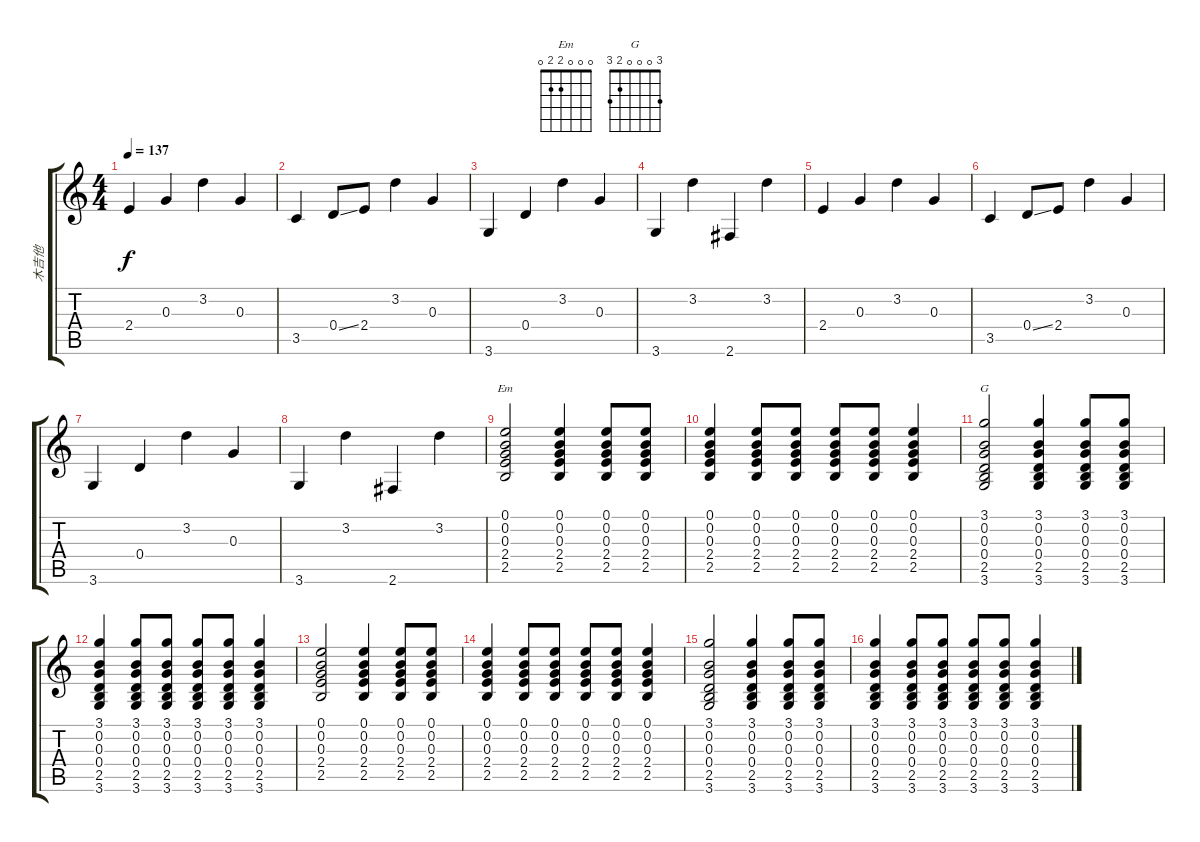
\track ("木吉他" "木吉他") {instrument acousticguitarsteel}
\staff {score tabs}
\tuning (E4 B3 G3 D3 A2 E2) {hide}
\chord ("Em" 0 0 0 2 2 0)
\chord ("G" 3 0 0 0 2 3)
\ts (4 4)
\tempo 137
\clef g2
\ks c
2.4.4{dy f instrument acousticguitarsteel} 0.3.4 3.2.4 0.3.4 |
3.5.4 0.4{ss}.8 2.4.8 3.2.4 0.3.4 |
3.6.4 0.4.4 3.2.4 0.3.4 |
3.6.4 3.2.4 2.6.4 3.2.4 |
2.4.4 0.3.4 3.2.4 0.3.4 |
3.5.4 0.4{ss}.8 2.4.8 3.2.4 0.3.4 |
3.6.4 0.4.4 3.2.4 0.3.4 |
3.6.4 3.2.4 2.6.4 3.2.4 |
(0.1 0.2 0.3 2.4 2.5).2{ch "Em" volume 9} (0.1 0.2 0.3 2.4 2.5).4 (0.1 0.2 0.3 2.4 2.5).8 (0.1 0.2 0.3 2.4 2.5).8 |
(0.1 0.2 0.3 2.4 2.5).4 (0.1 0.2 0.3 2.4 2.5).8 (0.1 0.2 0.3 2.4 2.5).8 (0.1 0.2 0.3 2.4 2.5).8 (0.1 0.2 0.3 2.4 2.5).8 (0.1 0.2 0.3 2.4 2.5).4 |
(3.1 0.2 0.3 0.4 2.5 3.6).2{ch "G"} (3.1 0.2 0.3 0.4 2.5 3.6).4 (3.1 0.2 0.3 0.4 2.5 3.6).8 (3.1 0.2 0.3 0.4 2.5 3.6).8 |
(3.1 0.2 0.3 0.4 2.5 3.6).4 (3.1 0.2 0.3 0.4 2.5 3.6).8 (3.1 0.2 0.3 0.4 2.5 3.6).8 (3.1 0.2 0.3 0.4 2.5 3.6).8 (3.1 0.2 0.3 0.4 2.5 3.6).8 (3.1 0.2 0.3 0.4 2.5 3.6).4 |
(0.1 0.2 0.3 2.4 2.5).2 (0.1 0.2 0.3 2.4 2.5).4 (0.1 0.2 0.3 2.4 2.5).8 (0.1 0.2 0.3 2.4 2.5).8 |
(0.1 0.2 0.3 2.4 2.5).4 (0.1 0.2 0.3 2.4 2.5).8 (0.1 0.2 0.3 2.4 2.5).8 (0.1 0.2 0.3 2.4 2.5).8 (0.1 0.2 0.3 2.4 2.5).8 (0.1 0.2 0.3 2.4 2.5).4 |
(3.1 0.2 0.3 0.4 2.5 3.6).2 (3.1 0.2 0.3 0.4 2.5 3.6).4 (3.1 0.2 0.3 0.4 2.5 3.6).8 (3.1 0.2 0.3 0.4 2.5 3.6).8 |
(3.1 0.2 0.3 0.4 2.5 3.6).4 (3.1 0.2 0.3 0.4 2.5 3.6).8 (3.1 0.2 0.3 0.4 2.5 3.6).8 (3.1 0.2 0.3 0.4 2.5 3.6).8 (3.1 0.2 0.3 0.4 2.5 3.6).8 (3.1 0.2 0.3 0.4 2.5 3.6).4
